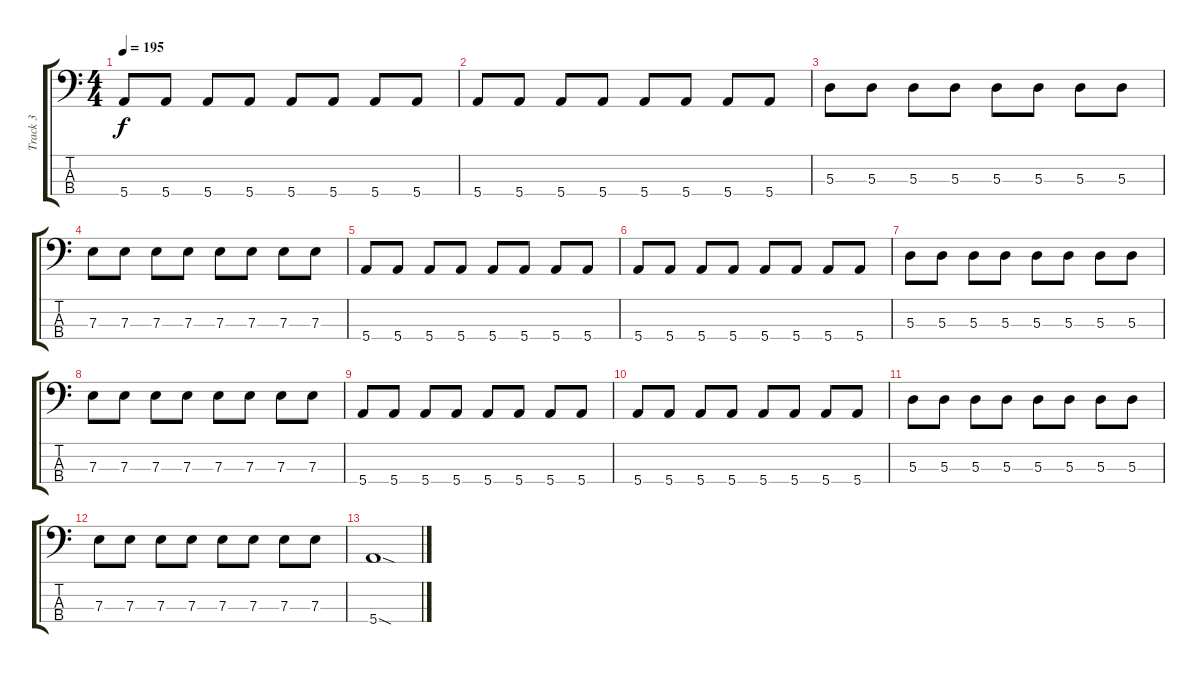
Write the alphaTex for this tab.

\track ("Track 3" "Track 3") {instrument electricbasspick}
\staff {score tabs}
\tuning (G2 D2 A1 E1) {hide}
\ts (4 4)
\tempo 195
\clef f4
\ks c
5.4.8{dy f} 5.4.8 5.4.8 5.4.8 5.4.8 5.4.8 5.4.8 5.4.8 |
5.4.8 5.4.8 5.4.8 5.4.8 5.4.8 5.4.8 5.4.8 5.4.8 |
5.3.8 5.3.8 5.3.8 5.3.8 5.3.8 5.3.8 5.3.8 5.3.8 |
7.3.8 7.3.8 7.3.8 7.3.8 7.3.8 7.3.8 7.3.8 7.3.8 |
5.4.8 5.4.8 5.4.8 5.4.8 5.4.8 5.4.8 5.4.8 5.4.8 |
5.4.8 5.4.8 5.4.8 5.4.8 5.4.8 5.4.8 5.4.8 5.4.8 |
5.3.8 5.3.8 5.3.8 5.3.8 5.3.8 5.3.8 5.3.8 5.3.8 |
7.3.8 7.3.8 7.3.8 7.3.8 7.3.8 7.3.8 7.3.8 7.3.8 |
5.4.8 5.4.8 5.4.8 5.4.8 5.4.8 5.4.8 5.4.8 5.4.8 |
5.4.8 5.4.8 5.4.8 5.4.8 5.4.8 5.4.8 5.4.8 5.4.8 |
5.3.8 5.3.8 5.3.8 5.3.8 5.3.8 5.3.8 5.3.8 5.3.8 |
7.3.8 7.3.8 7.3.8 7.3.8 7.3.8 7.3.8 7.3.8 7.3.8 |
5.4{sod}.1
